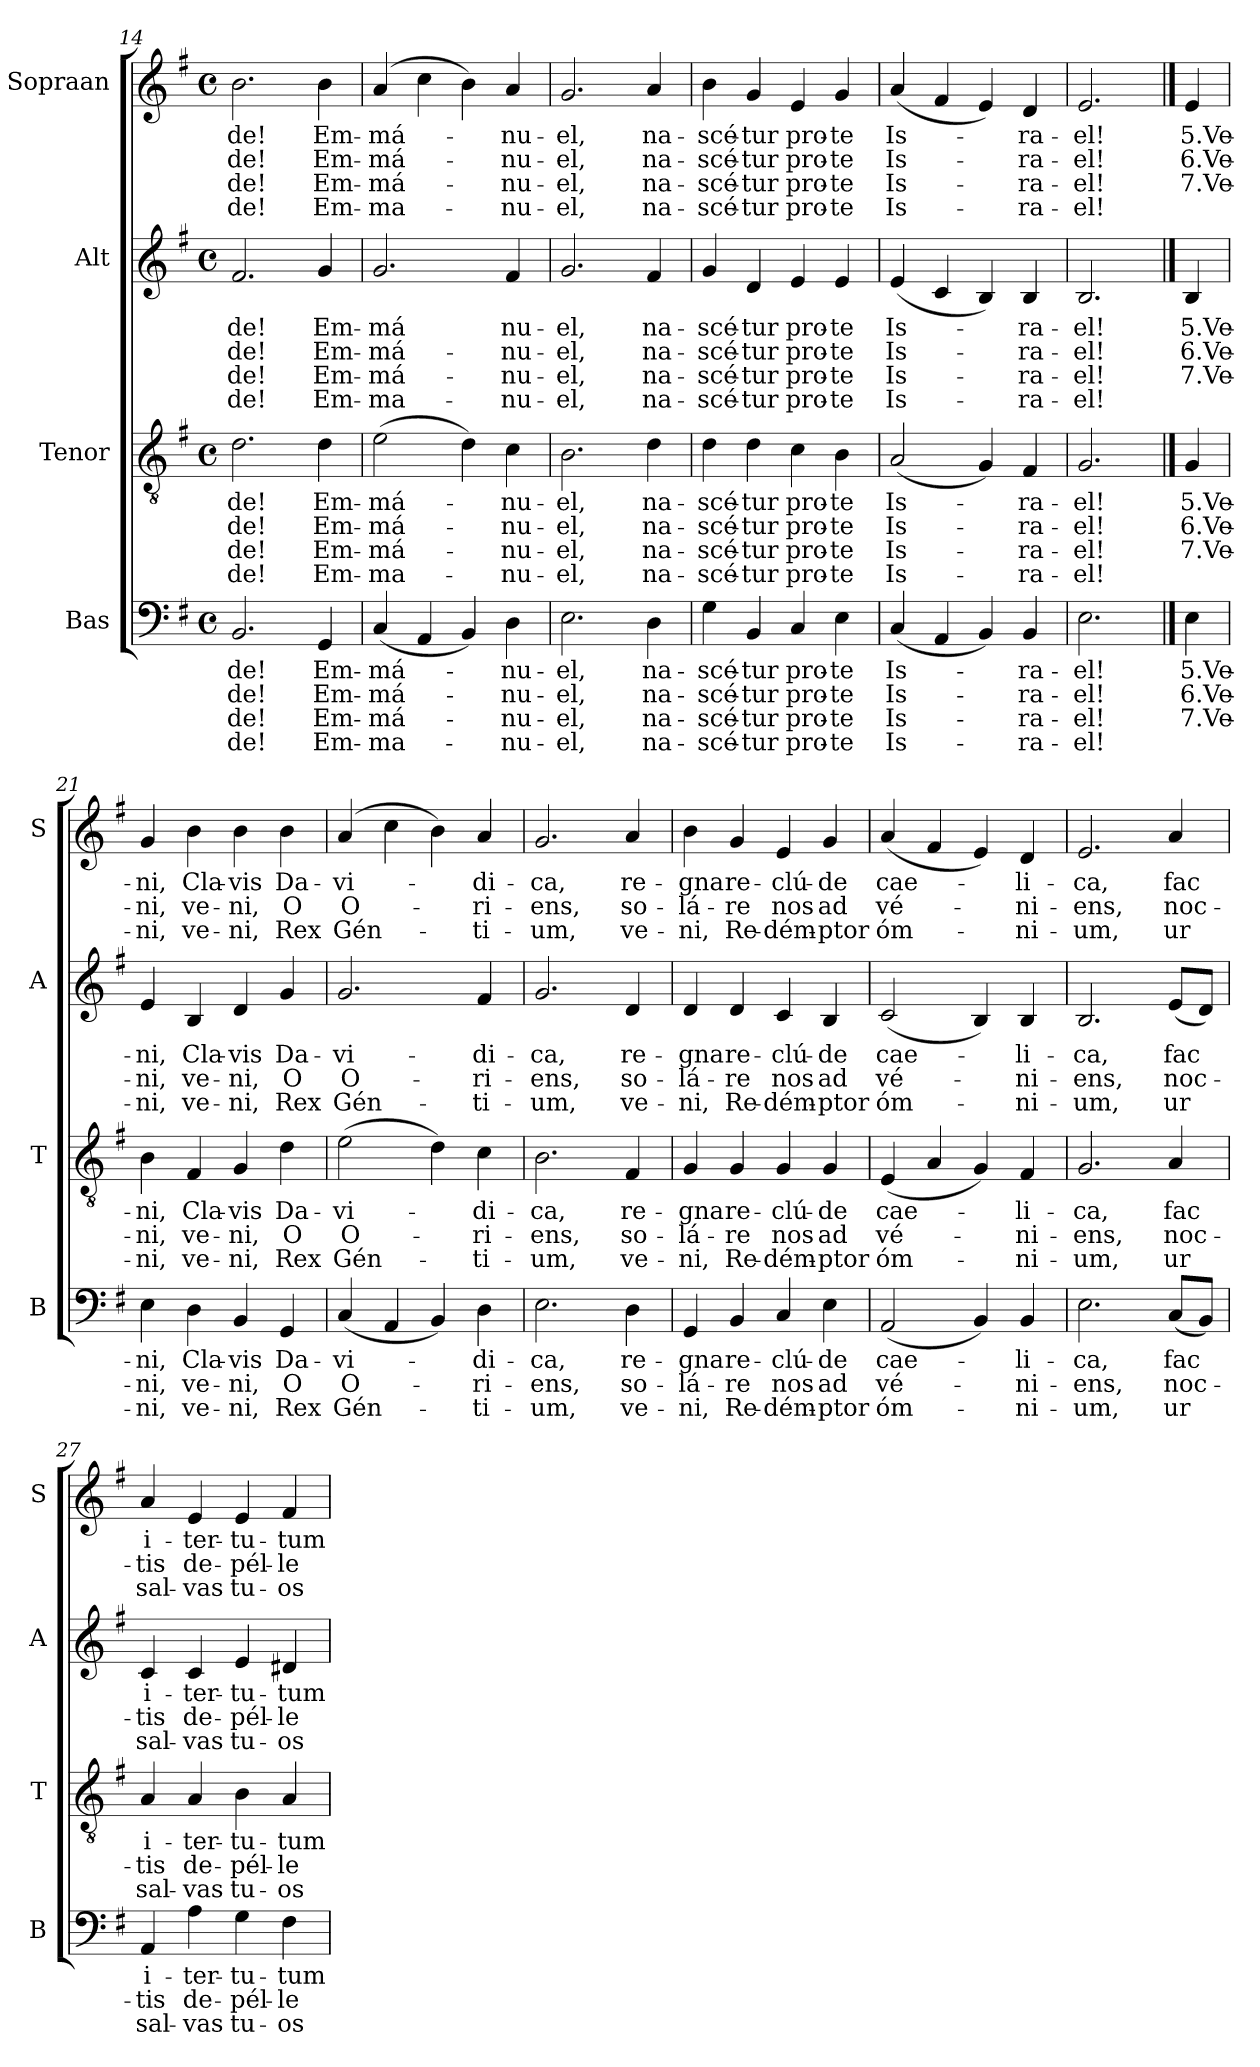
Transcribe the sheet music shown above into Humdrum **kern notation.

**kern	**text	**text	**text	**text	**kern	**text	**text	**text	**text	**kern	**text	**text	**text	**text	**kern	**text	**text	**text	**text
*part4	*part4	*part4	*part4	*part4	*part3	*part3	*part3	*part3	*part3	*part2	*part2	*part2	*part2	*part2	*part1	*part1	*part1	*part1	*part1
*staff4	*staff4	*staff4	*staff4	*staff4	*staff3	*staff3	*staff3	*staff3	*staff3	*staff2	*staff2	*staff2	*staff2	*staff2	*staff1	*staff1	*staff1	*staff1	*staff1
*I"Bas	*	*	*	*	*I"Tenor	*	*	*	*	*I"Alt	*	*	*	*	*I"Sopraan	*	*	*	*
*I'B	*	*	*	*	*I'T	*	*	*	*	*I'A	*	*	*	*	*I'S	*	*	*	*
*clefF4	*	*	*	*	*clefGv2	*	*	*	*	*clefG2	*	*	*	*	*clefG2	*	*	*	*
*k[f#]	*	*	*	*	*k[f#]	*	*	*	*	*k[f#]	*	*	*	*	*k[f#]	*	*	*	*
*G:	*	*	*	*	*G:	*	*	*	*	*G:	*	*	*	*	*G:	*	*	*	*
*M4/4	*	*	*	*	*M4/4	*	*	*	*	*M4/4	*	*	*	*	*M4/4	*	*	*	*
*met(c)	*	*	*	*	*met(c)	*	*	*	*	*met(c)	*	*	*	*	*met(c)	*	*	*	*
=14	=14	=14	=14	=14	=14	=14	=14	=14	=14	=14	=14	=14	=14	=14	=14	=14	=14	=14	=14
!	!LO:LY:b	!LO:LY:b	!LO:LY:b	!LO:LY:b	!	!LO:LY:b	!LO:LY:b	!LO:LY:b	!LO:LY:b	!	!LO:LY:b	!LO:LY:b	!LO:LY:b	!LO:LY:b	!	!LO:LY:b	!LO:LY:b	!LO:LY:b	!LO:LY:b
2.BB/	-de!	-de!	-de!	-de!	2.d\	-de!	-de!	-de!	-de!	2.f#/	de!	de!	-de!	-de!	2.b\	-de!	-de!	-de!	-de!
!	!LO:LY:b	!LO:LY:b	!LO:LY:b	!LO:LY:b	!	!LO:LY:b	!LO:LY:b	!LO:LY:b	!LO:LY:b	!	!LO:LY:b	!LO:LY:b	!LO:LY:b	!LO:LY:b	!	!LO:LY:b	!LO:LY:b	!LO:LY:b	!LO:LY:b
4GG/	Em-	Em-	Em-	Em-	4d\	Em-	Em-	Em-	Em-	4g/	-Em-	-Em-	Em-	Em-	4b\	Em-	Em-	Em-	Em-
!!LO:LB:g=z
=15	=15	=15	=15	=15	=15	=15	=15	=15	=15	=15	=15	=15	=15	=15	=15	=15	=15	=15	=15
!	!LO:LY:b	!LO:LY:b	!LO:LY:b	!LO:LY:b	!	!LO:LY:b	!LO:LY:b	!LO:LY:b	!LO:LY:b	!	!LO:LY:b	!LO:LY:b	!LO:LY:b	!LO:LY:b	!	!LO:LY:b	!LO:LY:b	!LO:LY:b	!LO:LY:b
(<4C/	-má-	-má-	-má-	-ma-	(>2e\	-má-	-má-	-má-	-ma-	2.g/	má	-má-	-má-	-ma-	(>4a/	-má-	-má-	-má-	-ma-
4AA/	.	.	.	.	.	.	.	.	.	.	.	.	.	.	4cc\	.	.	.	.
4BB/)	.	.	.	.	4d\)	.	.	.	.	.	.	.	.	.	4b\)	.	.	.	.
!	!LO:LY:b	!LO:LY:b	!LO:LY:b	!LO:LY:b	!	!LO:LY:b	!LO:LY:b	!LO:LY:b	!LO:LY:b	!	!LO:LY:b	!LO:LY:b	!LO:LY:b	!LO:LY:b	!	!LO:LY:b	!LO:LY:b	!LO:LY:b	!LO:LY:b
4D\	-nu-	-nu-	-nu-	-nu-	4c\	-nu-	-nu-	-nu-	-nu-	4f#/	-nu-	-nu-	-nu-	-nu-	4a/	-nu-	-nu-	-nu-	-nu-
=16	=16	=16	=16	=16	=16	=16	=16	=16	=16	=16	=16	=16	=16	=16	=16	=16	=16	=16	=16
!	!LO:LY:b	!LO:LY:b	!LO:LY:b	!LO:LY:b	!	!LO:LY:b	!LO:LY:b	!LO:LY:b	!LO:LY:b	!	!LO:LY:b	!LO:LY:b	!LO:LY:b	!LO:LY:b	!	!LO:LY:b	!LO:LY:b	!LO:LY:b	!LO:LY:b
2.E\	-el,	-el,	-el,	-el,	2.B\	-el,	-el,	-el,	-el,	2.g/	el,	el,	-el,	-el,	2.g/	-el,	-el,	-el,	-el,
!	!LO:LY:b	!LO:LY:b	!LO:LY:b	!LO:LY:b	!	!LO:LY:b	!LO:LY:b	!LO:LY:b	!LO:LY:b	!	!LO:LY:b	!LO:LY:b	!LO:LY:b	!LO:LY:b	!	!LO:LY:b	!LO:LY:b	!LO:LY:b	!LO:LY:b
4D\	na-	na-	na-	na-	4d\	na-	na-	na-	na-	4f#/	-na-	-na-	na-	na-	4a/	na-	na-	na-	na-
=17	=17	=17	=17	=17	=17	=17	=17	=17	=17	=17	=17	=17	=17	=17	=17	=17	=17	=17	=17
!	!LO:LY:b	!LO:LY:b	!LO:LY:b	!LO:LY:b	!	!LO:LY:b	!LO:LY:b	!LO:LY:b	!LO:LY:b	!	!LO:LY:b	!LO:LY:b	!LO:LY:b	!LO:LY:b	!	!LO:LY:b	!LO:LY:b	!LO:LY:b	!LO:LY:b
4G\	-scé-	-scé-	-scé-	-scé-	4d\	-scé-	-scé-	-scé-	-scé-	4g/	-scé-	-scé-	-scé-	-scé-	4b\	-scé-	-scé-	-scé-	-scé-
!	!LO:LY:b	!LO:LY:b	!LO:LY:b	!LO:LY:b	!	!LO:LY:b	!LO:LY:b	!LO:LY:b	!LO:LY:b	!	!LO:LY:b	!LO:LY:b	!LO:LY:b	!LO:LY:b	!	!LO:LY:b	!LO:LY:b	!LO:LY:b	!LO:LY:b
4BB/	-tur	-tur	-tur	-tur	4d\	-tur	-tur	-tur	-tur	4d/	tur	tur	-tur	-tur	4g/	-tur	-tur	-tur	-tur
!	!LO:LY:b	!LO:LY:b	!LO:LY:b	!LO:LY:b	!	!LO:LY:b	!LO:LY:b	!LO:LY:b	!LO:LY:b	!	!LO:LY:b	!LO:LY:b	!LO:LY:b	!LO:LY:b	!	!LO:LY:b	!LO:LY:b	!LO:LY:b	!LO:LY:b
4C/	pro-	pro-	pro-	pro-	4c\	pro-	pro-	pro-	pro-	4e/	-pro-	-pro-	pro-	pro-	4e/	pro-	pro-	pro-	pro-
!	!LO:LY:b	!LO:LY:b	!LO:LY:b	!LO:LY:b	!	!LO:LY:b	!LO:LY:b	!LO:LY:b	!LO:LY:b	!	!LO:LY:b	!LO:LY:b	!LO:LY:b	!LO:LY:b	!	!LO:LY:b	!LO:LY:b	!LO:LY:b	!LO:LY:b
4E\	-te	-te	-te	-te	4B\	-te	-te	-te	-te	4e/	te	te	-te	-te	4g/	-te	-te	-te	-te
=18	=18	=18	=18	=18	=18	=18	=18	=18	=18	=18	=18	=18	=18	=18	=18	=18	=18	=18	=18
!	!LO:LY:b	!LO:LY:b	!LO:LY:b	!LO:LY:b	!	!LO:LY:b	!LO:LY:b	!LO:LY:b	!LO:LY:b	!	!LO:LY:b	!LO:LY:b	!LO:LY:b	!LO:LY:b	!	!LO:LY:b	!LO:LY:b	!LO:LY:b	!LO:LY:b
(<4C/	Is-	Is-	Is-	Is-	(<2A/	Is-	Is-	Is-	Is-	(<4e/	-Is-	-Is-	Is-	Is-	(<4a/	Is-	Is-	Is-	Is-
4AA/	.	.	.	.	.	.	.	.	.	4c/	.	.	.	.	4f#/	.	.	.	.
4BB/)	.	.	.	.	4G/)	.	.	.	.	4B/)	.	.	.	.	4e/)	.	.	.	.
!	!LO:LY:b	!LO:LY:b	!LO:LY:b	!LO:LY:b	!	!LO:LY:b	!LO:LY:b	!LO:LY:b	!LO:LY:b	!	!LO:LY:b	!LO:LY:b	!LO:LY:b	!LO:LY:b	!	!LO:LY:b	!LO:LY:b	!LO:LY:b	!LO:LY:b
4BB/	-ra-	-ra-	-ra-	-ra-	4F#/	-ra-	-ra-	-ra-	-ra-	4B/	-ra-	-ra-	-ra-	-ra-	4d/	-ra-	-ra-	-ra-	-ra-
=19	=19	=19	=19	=19	=19	=19	=19	=19	=19	=19	=19	=19	=19	=19	=19	=19	=19	=19	=19
!	!LO:LY:b	!LO:LY:b	!LO:LY:b	!LO:LY:b	!	!LO:LY:b	!LO:LY:b	!LO:LY:b	!LO:LY:b	!	!LO:LY:b	!LO:LY:b	!LO:LY:b	!LO:LY:b	!	!LO:LY:b	!LO:LY:b	!LO:LY:b	!LO:LY:b
2.E\	-el!	-el!	-el!	-el!	2.G/	-el!	-el!	-el!	-el!	2.B/	el!	el!	-el!	-el!	2.e/	-el!	-el!	-el!	-el!
!!LO:PB:g=z
==20	==20	==20	==20	==20	==20	==20	==20	==20	==20	==20	==20	==20	==20	==20	==20	==20	==20	==20	==20
!	!LO:LY:b	!LO:LY:b	!LO:LY:b	!	!	!LO:LY:b	!LO:LY:b	!LO:LY:b	!	!	!LO:LY:b	!LO:LY:b	!LO:LY:b	!	!	!LO:LY:b	!LO:LY:b	!LO:LY:b	!
4E\	5.Ve-	6.Ve-	7.Ve-	.	4G/	5.Ve-	6.Ve-	7.Ve-	.	4B/	5.Ve-	6.Ve-	7.Ve-	.	4e/	5.Ve-	6.Ve-	7.Ve-	.
=21	=21	=21	=21	=21	=21	=21	=21	=21	=21	=21	=21	=21	=21	=21	=21	=21	=21	=21	=21
!	!LO:LY:b	!LO:LY:b	!LO:LY:b	!	!	!LO:LY:b	!LO:LY:b	!LO:LY:b	!	!	!LO:LY:b	!LO:LY:b	!LO:LY:b	!	!	!LO:LY:b	!LO:LY:b	!LO:LY:b	!
4E\	-ni,	-ni,	-ni,	.	4B\	-ni,	-ni,	-ni,	.	4e/	-ni,	-ni,	-ni,	.	4g/	-ni,	-ni,	-ni,	.
!	!LO:LY:b	!LO:LY:b	!LO:LY:b	!	!	!LO:LY:b	!LO:LY:b	!LO:LY:b	!	!	!LO:LY:b	!LO:LY:b	!LO:LY:b	!	!	!LO:LY:b	!LO:LY:b	!LO:LY:b	!
4D\	Cla-	ve-	ve-	.	4F#/	Cla-	ve-	ve-	.	4B/	Cla-	ve-	ve-	.	4b\	Cla-	ve-	ve-	.
!	!LO:LY:b	!LO:LY:b	!LO:LY:b	!	!	!LO:LY:b	!LO:LY:b	!LO:LY:b	!	!	!LO:LY:b	!LO:LY:b	!LO:LY:b	!	!	!LO:LY:b	!LO:LY:b	!LO:LY:b	!
4BB/	-vis	-ni,	-ni,	.	4G/	-vis	-ni,	-ni,	.	4d/	-vis	-ni,	-ni,	.	4b\	-vis	-ni,	-ni,	.
!	!LO:LY:b	!LO:LY:b	!LO:LY:b	!	!	!LO:LY:b	!LO:LY:b	!LO:LY:b	!	!	!LO:LY:b	!LO:LY:b	!LO:LY:b	!	!	!LO:LY:b	!LO:LY:b	!LO:LY:b	!
4GG/	Da-	O	Rex	.	4d\	Da-	O	Rex	.	4g/	Da-	O	Rex	.	4b\	Da-	O	Rex	.
=22	=22	=22	=22	=22	=22	=22	=22	=22	=22	=22	=22	=22	=22	=22	=22	=22	=22	=22	=22
!	!LO:LY:b	!LO:LY:b	!LO:LY:b	!	!	!LO:LY:b	!LO:LY:b	!LO:LY:b	!	!	!LO:LY:b	!LO:LY:b	!LO:LY:b	!	!	!LO:LY:b	!LO:LY:b	!LO:LY:b	!
(<4C/	-vi-	O-	Gén-	.	(>2e\	-vi-	O-	Gén-	.	2.g/	-vi-	O-	Gén-	.	(>4a/	-vi-	O-	Gén-	.
4AA/	.	.	.	.	.	.	.	.	.	.	.	.	.	.	4cc\	.	.	.	.
4BB/)	.	.	.	.	4d\)	.	.	.	.	.	.	.	.	.	4b\)	.	.	.	.
!	!LO:LY:b	!LO:LY:b	!LO:LY:b	!	!	!LO:LY:b	!LO:LY:b	!LO:LY:b	!	!	!LO:LY:b	!LO:LY:b	!LO:LY:b	!	!	!LO:LY:b	!LO:LY:b	!LO:LY:b	!
4D\	-di-	-ri-	-ti-	.	4c\	-di-	-ri-	-ti-	.	4f#/	-di-	-ri-	-ti-	.	4a/	-di-	-ri-	-ti-	.
=23	=23	=23	=23	=23	=23	=23	=23	=23	=23	=23	=23	=23	=23	=23	=23	=23	=23	=23	=23
!	!LO:LY:b	!LO:LY:b	!LO:LY:b	!	!	!LO:LY:b	!LO:LY:b	!LO:LY:b	!	!	!LO:LY:b	!LO:LY:b	!LO:LY:b	!	!	!LO:LY:b	!LO:LY:b	!LO:LY:b	!
2.E\	-ca,	-ens,	-um,	.	2.B\	-ca,	-ens,	-um,	.	2.g/	-ca,	-ens,	-um,	.	2.g/	-ca,	-ens,	-um,	.
!	!LO:LY:b	!LO:LY:b	!LO:LY:b	!	!	!LO:LY:b	!LO:LY:b	!LO:LY:b	!	!	!LO:LY:b	!LO:LY:b	!LO:LY:b	!	!	!LO:LY:b	!LO:LY:b	!LO:LY:b	!
4D\	re-	so-	ve-	.	4F#/	re-	so-	ve-	.	4d/	re-	so-	ve-	.	4a/	re-	so-	ve-	.
=24	=24	=24	=24	=24	=24	=24	=24	=24	=24	=24	=24	=24	=24	=24	=24	=24	=24	=24	=24
!	!LO:LY:b	!LO:LY:b	!LO:LY:b	!	!	!LO:LY:b	!LO:LY:b	!LO:LY:b	!	!	!LO:LY:b	!LO:LY:b	!LO:LY:b	!	!	!LO:LY:b	!LO:LY:b	!LO:LY:b	!
4GG/	-gna	-lá-	-ni,	.	4G/	-gna	-lá-	-ni,	.	4d/	-gna	-lá-	-ni,	.	4b\	-gna	-lá-	-ni,	.
!	!LO:LY:b	!LO:LY:b	!LO:LY:b	!	!	!LO:LY:b	!LO:LY:b	!LO:LY:b	!	!	!LO:LY:b	!LO:LY:b	!LO:LY:b	!	!	!LO:LY:b	!LO:LY:b	!LO:LY:b	!
4BB/	re-	-re	Re-	.	4G/	re-	-re	Re-	.	4d/	re-	-re	Re-	.	4g/	re-	-re	Re-	.
!	!LO:LY:b	!LO:LY:b	!LO:LY:b	!	!	!LO:LY:b	!LO:LY:b	!LO:LY:b	!	!	!LO:LY:b	!LO:LY:b	!LO:LY:b	!	!	!LO:LY:b	!LO:LY:b	!LO:LY:b	!
4C/	-clú-	nos	-dém-	.	4G/	-clú-	nos	-dém-	.	4c/	-clú-	nos	-dém-	.	4e/	-clú-	nos	-dém-	.
!	!LO:LY:b	!LO:LY:b	!LO:LY:b	!	!	!LO:LY:b	!LO:LY:b	!LO:LY:b	!	!	!LO:LY:b	!LO:LY:b	!LO:LY:b	!	!	!LO:LY:b	!LO:LY:b	!LO:LY:b	!
4E\	-de	ad	-ptor	.	4G/	-de	ad	-ptor	.	4B/	-de	ad	-ptor	.	4g/	-de	ad	-ptor	.
!!LO:LB:g=z
=25	=25	=25	=25	=25	=25	=25	=25	=25	=25	=25	=25	=25	=25	=25	=25	=25	=25	=25	=25
!	!LO:LY:b	!LO:LY:b	!LO:LY:b	!	!	!LO:LY:b	!LO:LY:b	!LO:LY:b	!	!	!LO:LY:b	!LO:LY:b	!LO:LY:b	!	!	!LO:LY:b	!LO:LY:b	!LO:LY:b	!
(<2AA/	cae-	vé-	óm-	.	(<4E/	cae-	vé-	óm-	.	(<2c/	cae-	vé-	óm-	.	(<4a/	cae-	vé-	óm-	.
.	.	.	.	.	4A/	.	.	.	.	.	.	.	.	.	4f#/	.	.	.	.
4BB/)	.	.	.	.	4G/)	.	.	.	.	4B/)	.	.	.	.	4e/)	.	.	.	.
!	!LO:LY:b	!LO:LY:b	!LO:LY:b	!	!	!LO:LY:b	!LO:LY:b	!LO:LY:b	!	!	!LO:LY:b	!LO:LY:b	!LO:LY:b	!	!	!LO:LY:b	!LO:LY:b	!LO:LY:b	!
4BB/	-li-	-ni-	-ni-	.	4F#/	-li-	-ni-	-ni-	.	4B/	-li-	-ni-	-ni-	.	4d/	-li-	-ni-	-ni-	.
=26	=26	=26	=26	=26	=26	=26	=26	=26	=26	=26	=26	=26	=26	=26	=26	=26	=26	=26	=26
!	!LO:LY:b	!LO:LY:b	!LO:LY:b	!	!	!LO:LY:b	!LO:LY:b	!LO:LY:b	!	!	!LO:LY:b	!LO:LY:b	!LO:LY:b	!	!	!LO:LY:b	!LO:LY:b	!LO:LY:b	!
2.E\	-ca,	-ens,	-um,	.	2.G/	-ca,	-ens,	-um,	.	2.B/	-ca,	-ens,	-um,	.	2.e/	-ca,	-ens,	-um,	.
!	!LO:LY:b	!LO:LY:b	!LO:LY:b	!	!	!LO:LY:b	!LO:LY:b	!LO:LY:b	!	!	!LO:LY:b	!LO:LY:b	!LO:LY:b	!	!	!LO:LY:b	!LO:LY:b	!LO:LY:b	!
(<8C/L	fac	noc-	ur	.	4A/	fac	noc-	ur	.	(<8e/L	fac	noc-	ur	.	4a/	fac	noc-	ur	.
8BB/J)	.	.	.	.	.	.	.	.	.	8d/J)	.	.	.	.	.	.	.	.	.
=27	=27	=27	=27	=27	=27	=27	=27	=27	=27	=27	=27	=27	=27	=27	=27	=27	=27	=27	=27
!	!LO:LY:b	!LO:LY:b	!LO:LY:b	!	!	!LO:LY:b	!LO:LY:b	!LO:LY:b	!	!	!LO:LY:b	!LO:LY:b	!LO:LY:b	!	!	!LO:LY:b	!LO:LY:b	!LO:LY:b	!
4AA/	i-	-tis	sal-	.	4A/	i-	-tis	sal-	.	4c/	i-	-tis	sal-	.	4a/	i-	-tis	sal-	.
!	!LO:LY:b	!LO:LY:b	!LO:LY:b	!	!	!LO:LY:b	!LO:LY:b	!LO:LY:b	!	!	!LO:LY:b	!LO:LY:b	!LO:LY:b	!	!	!LO:LY:b	!LO:LY:b	!LO:LY:b	!
4A\	-ter-	de-	-vas	.	4A/	-ter-	de-	-vas	.	4c/	-ter-	de-	-vas	.	4e/	-ter-	de-	-vas	.
!	!LO:LY:b	!LO:LY:b	!LO:LY:b	!	!	!LO:LY:b	!LO:LY:b	!LO:LY:b	!	!	!LO:LY:b	!LO:LY:b	!LO:LY:b	!	!	!LO:LY:b	!LO:LY:b	!LO:LY:b	!
4G\	-tu-	-pél-	tu-	.	4B\	-tu-	-pél-	tu-	.	4e/	-tu-	-pél-	tu-	.	4e/	-tu-	-pél-	tu-	.
!	!LO:LY:b	!LO:LY:b	!LO:LY:b	!	!	!LO:LY:b	!LO:LY:b	!LO:LY:b	!	!	!LO:LY:b	!LO:LY:b	!LO:LY:b	!	!	!LO:LY:b	!LO:LY:b	!LO:LY:b	!
4F#\	-tum	-le	-os	.	4A/	-tum	-le	-os	.	4d#X/	-tum	-le	-os	.	4f#/	-tum	-le	-os	.
=	=	=	=	=	=	=	=	=	=	=	=	=	=	=	=	=	=	=	=
*-	*-	*-	*-	*-	*-	*-	*-	*-	*-	*-	*-	*-	*-	*-	*-	*-	*-	*-	*-
